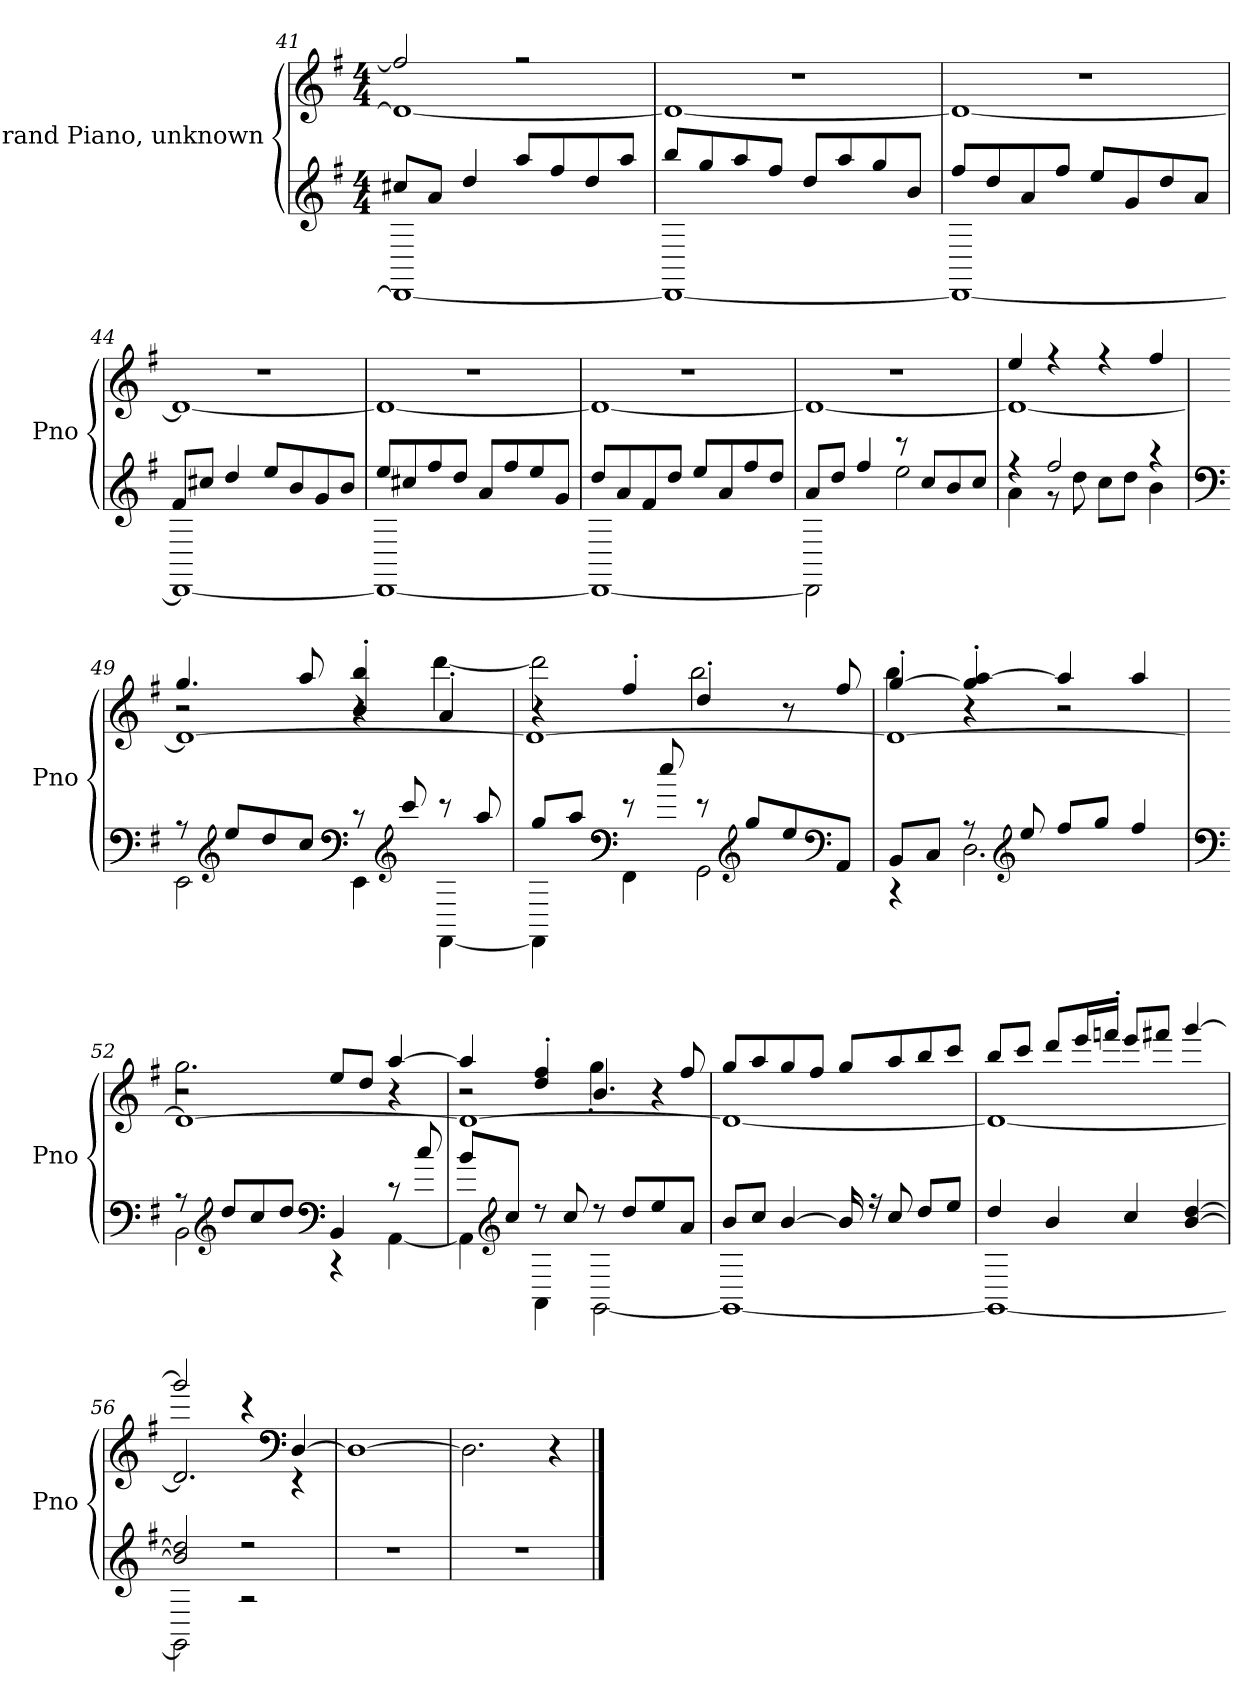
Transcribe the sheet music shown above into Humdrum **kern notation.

**kern	**kern
*part1	*part1
*staff2	*staff1
*I"Grand Piano, unknown	*
*I'Pno	*
*clefG2	*clefG2
*k[f#]	*k[f#]
*M4/4	*M4/4
=41	=41
*^	*^
8cc#X/L	1DD_	2ff#/]	1d_
8a/J	.	.	.
4dd/	.	.	.
8aa/L	.	2r	.
8ff#/	.	.	.
8dd/	.	.	.
8aa/J	.	.	.
=42	=42	=42	=42
8bb/L	1DD_	1r	1d_
8gg/	.	.	.
8aa/	.	.	.
8ff#/J	.	.	.
8dd/L	.	.	.
8aa/	.	.	.
8gg/	.	.	.
8b/J	.	.	.
=43	=43	=43	=43
8ff#/L	1DD_	1r	1d_
8dd/	.	.	.
8a/	.	.	.
8ff#/J	.	.	.
8ee/L	.	.	.
8g/	.	.	.
8dd/	.	.	.
8a/J	.	.	.
=44	=44	=44	=44
8f#/L	1DD_	1r	1d_
8cc#X/J	.	.	.
4dd/	.	.	.
8ee/L	.	.	.
8b/	.	.	.
8g/	.	.	.
8b/J	.	.	.
!!LO:LB:g=z	!!
=45	=45	=45	=45
8ee/L	1DD_	1r	1d_
8cc#X/	.	.	.
8ff#/	.	.	.
8dd/J	.	.	.
8a/L	.	.	.
8ff#/	.	.	.
8ee/	.	.	.
8g/J	.	.	.
=46	=46	=46	=46
8dd/L	1DD_	1r	1d_
8a/	.	.	.
8f#/	.	.	.
8dd/J	.	.	.
8ee/L	.	.	.
8a/	.	.	.
8ff#/	.	.	.
8dd/J	.	.	.
=47	=47	=47	=47
8a/L	2DD\]	1r	1d_
8dd/J	.	.	.
4ff#/	.	.	.
8r	2ee\	.	.
8cc/L	.	.	.
8b/	.	.	.
8cc/J	.	.	.
=48	=48	=48	=48
4r	4a\	4ee/	1d_
2ff#/	8r	4r	.
.	8dd\	.	.
.	8cc\L	4r	.
.	8dd\J	.	.
4r	4b\	4ff#/	.
*	*	*v	*v
!!LO:PB:g=z
=49	=49	=49
*clefF4	*	*
*	*	*^
*	*	*	*^
8r	2EE\	4.gg/	2r	1d_
*clefG2	*	*	*	*
8ee/L	.	.	.	.
8dd/	.	.	.	.
8cc/J	.	8aa/	.	.
*clefF4	*	*	*	*
8r	4EE\	4b/' 4bb/'	4r	.
*clefG2	*	*	*	*
8ccc/	.	.	.	.
8r	[4FF#\	4a'/	[4ddd\	.
8aa/	.	.	.	.
=50	=50	=50	=50	=50
8gg/L	4FF#\]	4r	2ddd\]	1d_
8aa/J	.	.	.	.
*clefF4	*	*	*	*
8r	4FF#\	4ff#'/	.	.
8ee/	.	.	.	.
8r	2GG\	4dd'/	2bb\	.
*clefG2	*	*	*	*
8gg/L	.	.	.	.
8ee/	.	8r	.	.
*clefF4	*	*	*	*
8AA/J	.	8ff#/	.	.
=51	=51	=51	=51	=51
8BB/L	4r	[4gg'/	4bb\	1d_
8C/J	.	.	.	.
8r	2.D\	4gg/]' [4aa/'	4r	.
*clefG2	*	*	*	*
8ee/	.	.	.	.
8ff#/L	.	4aa/]	2r	.
8gg/J	.	.	.	.
4ff#/	.	4aa/	.	.
!!LO:LB:g=z	!!	!!
=52	=52	=52	=52	=52
*clefF4	*	*	*	*
8r	2BB\	2r	2.gg\	1d_
*clefG2	*	*	*	*
8dd/L	.	.	.	.
8cc/	.	.	.	.
8dd/J	.	.	.	.
*clefF4	*	*	*	*
4BB/	4r	8ee/L	.	.
.	.	8dd/J	.	.
8r	[4AA\	[4aa/	4r	.
8cc/	.	.	.	.
=53	=53	=53	=53	=53
8b/L	4AA\]	4aa/]	2r	1d_
*clefG2	*	*	*	*
8cc/J	.	.	.	.
8r	4AA\	4dd/' 4ff#/'	.	.
8cc/	.	.	.	.
8r	[2GG\	4.b/	4gg'\	.
8dd/L	.	.	.	.
8ee/	.	.	4r	.
8a/J	.	8ff#/	.	.
*	*	*	*v	*v
=54	=54	=54	=54
8b/L	1GG_	8gg/L	1d_
8cc/J	.	8aa/	.
[4b/	.	8gg/	.
.	.	8ff#/J	.
16b/]	.	8gg/L	.
16r	.	.	.
8cc/	.	8aa/	.
8dd/L	.	8bb/	.
8ee/J	.	8ccc/J	.
!!LO:LB:g=z	!!
=55	=55	=55	=55
4dd/	1GG_	8bb/L	1d_
.	.	8ccc/J	.
4b/	.	8ddd/L	.
.	.	16eee/L	.
.	.	16fffn'/JJ	.
4cc/	.	8eee/L	.
.	.	8fff#X/J	.
[4b/ [4dd/	.	[4ggg/	.
=56	=56	=56	=56
2b/] 2dd/]	2GG\]	2ggg/]	2.d/]
2r	2r	4r	.
*	*	*clefF4	*
.	.	[4D/	4r
*v	*v	*	*
*	*v	*v
=57	=57
1r	1D_
=58	=58
1r	2.D\]
.	4r
==	==
*-	*-
